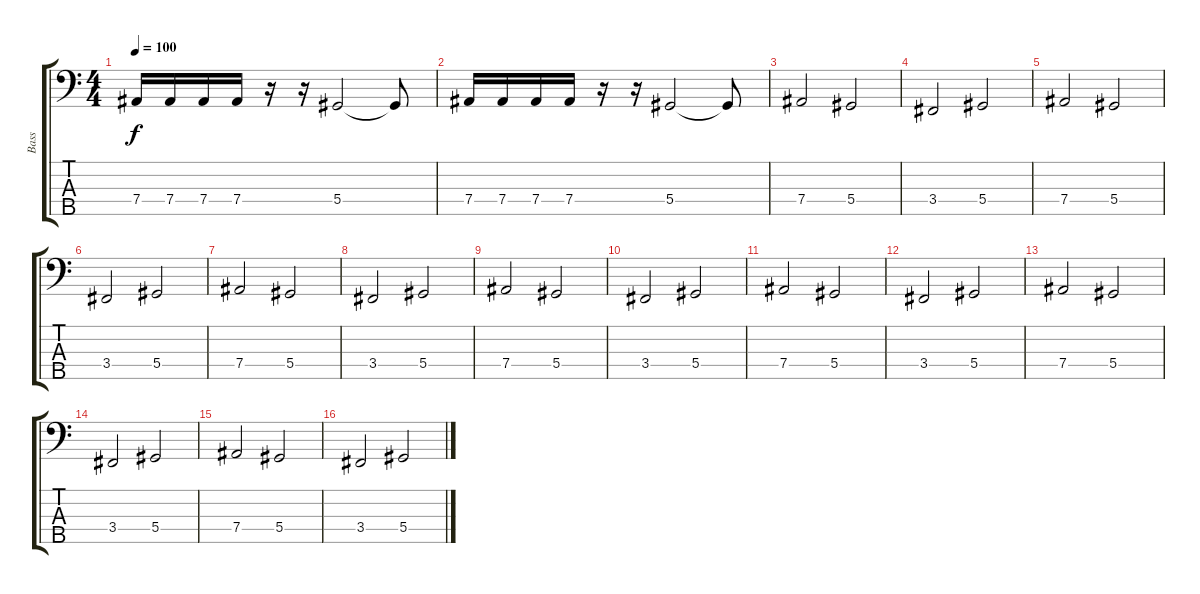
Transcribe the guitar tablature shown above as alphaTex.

\track ("Bass" "Bass") {instrument electricbassfinger}
\staff {score tabs}
\tuning (Gb2 Db2 Ab1 Eb1 Bb0) {hide}
\ts (4 4)
\tempo 100
\clef f4
\ks c
7.4.16{dy f} 7.4.16 7.4.16 7.4.16 r.16 r.16 5.4.2 5.4{t}.8 |
7.4.16 7.4.16 7.4.16 7.4.16 r.16 r.16 5.4.2 5.4{t}.8 |
7.4.2 5.4.2 |
3.4.2 5.4.2 |
7.4.2 5.4.2 |
3.4.2 5.4.2 |
7.4.2 5.4.2 |
3.4.2 5.4.2 |
7.4.2 5.4.2 |
3.4.2 5.4.2 |
7.4.2 5.4.2 |
3.4.2 5.4.2 |
7.4.2 5.4.2 |
3.4.2 5.4.2 |
7.4.2 5.4.2 |
3.4.2 5.4.2
